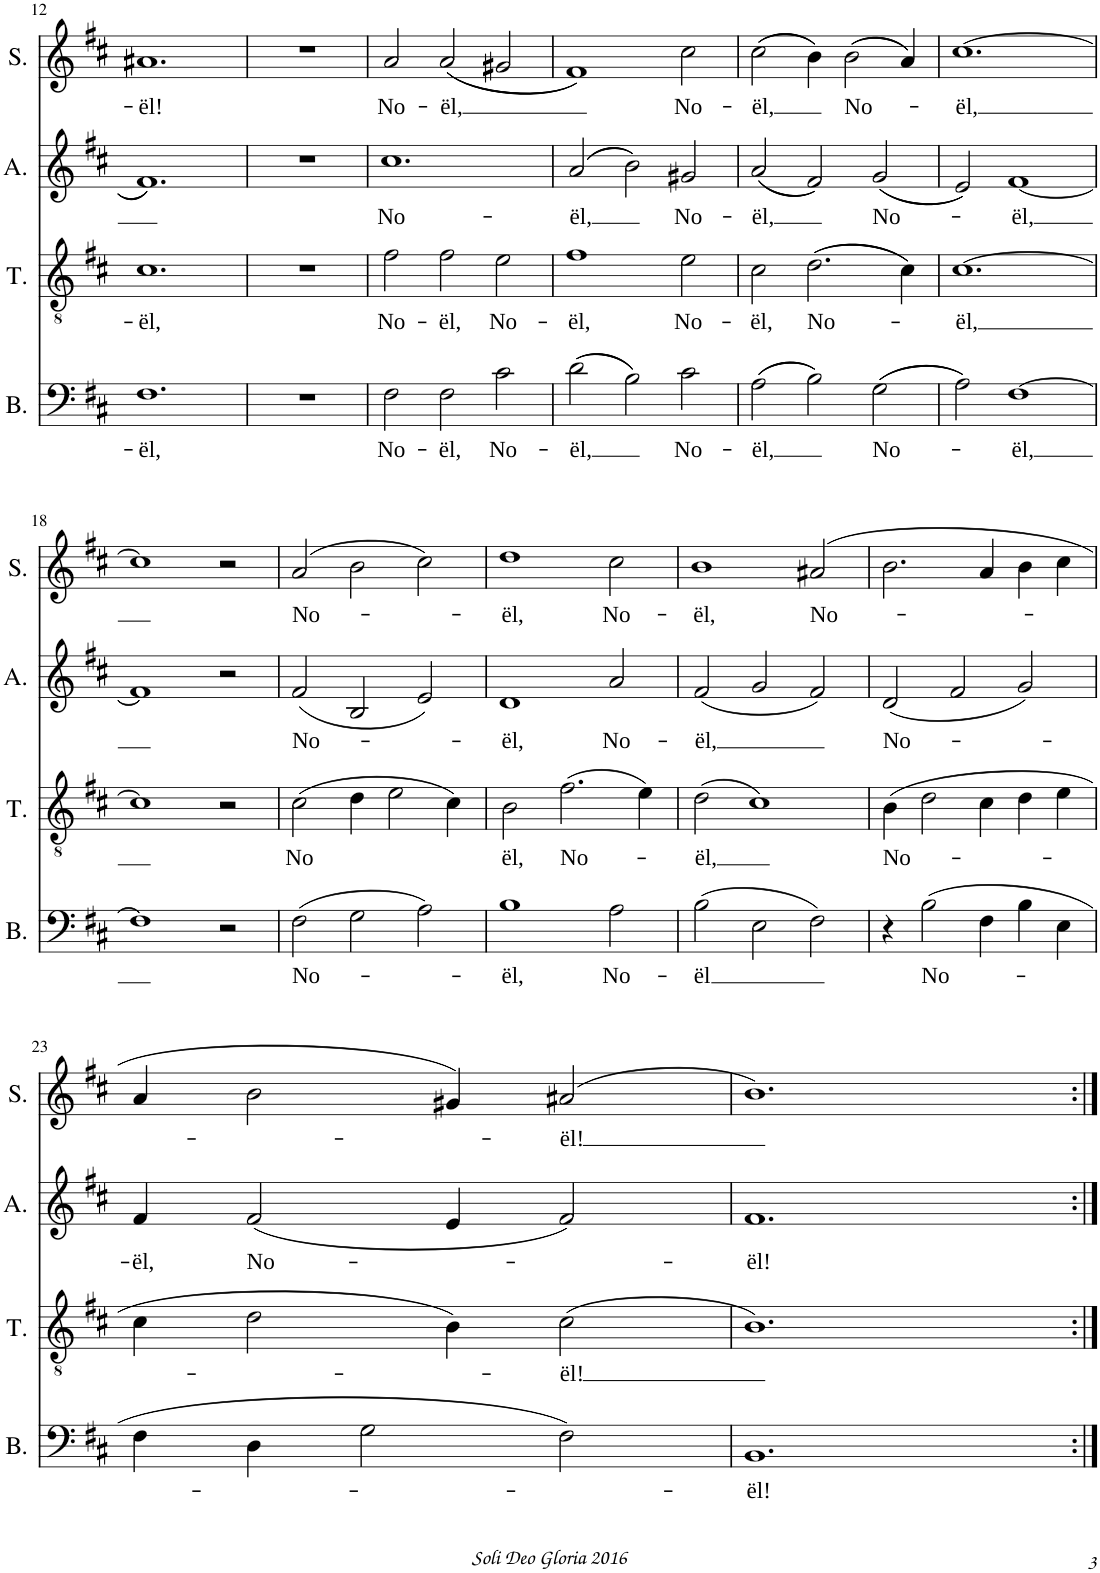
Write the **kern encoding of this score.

**kern	**text	**kern	**text	**kern	**text	**kern	**text
*part4	*part4	*part3	*part3	*part2	*part2	*part1	*part1
*staff4	*staff4	*staff3	*staff3	*staff2	*staff2	*staff1	*staff1
*I"Bass	*	*I"Ténor	*	*I"Alto	*	*I"Soprano	*
*I'B.	*	*I'T.	*	*I'A.	*	*I'S.	*
!!LO:PB:g=z
*clefF4	*	*clefGv2	*	*clefG2	*	*clefG2	*
*k[f#c#]	*	*k[f#c#]	*	*k[f#c#]	*	*k[f#c#]	*
*M3/2	*	*M3/2	*	*M3/2	*	*M3/2	*
=12	=12	=12	=12	=12	=12	=12	=12
!	!LO:LY:b	!	!LO:LY:b	!	!	!	!LO:LY:b
1.F#	-ël,	1.c#	-ël,	1.f#	.	1.a#X	-ël!
=13	=13	=13	=13	=13	=13	=13	=13
1.r	.	1.r	.	1.r	.	1.r	.
=14	=14	=14	=14	=14	=14	=14	=14
!	!LO:LY:b	!	!LO:LY:b	!	!LO:LY:b	!	!LO:LY:b
2F#\	No-	2f#\	No-	1.cc#	No-	2a/	No-
!	!LO:LY:b	!	!LO:LY:b	!	!	!	!LO:LY:b
2F#\	-ël,	2f#\	-ël,	.	.	((2a/	-ël,
!	!LO:LY:b	!	!LO:LY:b	!	!	!	!
2c#\	No-	2e\	No-	.	.	2g#X/	.
=15	=15	=15	=15	=15	=15	=15	=15
!	!LO:LY:b	!	!LO:LY:b	!	!LO:LY:b	!	!
((2d\	-ël,	1f#	-ël,	((2a/	-ël,	1f#))	.
2B\))	.	.	.	2b\))	.	.	.
!	!LO:LY:b	!	!LO:LY:b	!	!LO:LY:b	!	!LO:LY:b
2c#\	No-	2e\	No-	2g#X/	No-	2cc#\	No-
=16	=16	=16	=16	=16	=16	=16	=16
!	!LO:LY:b	!	!LO:LY:b	!	!LO:LY:b	!	!LO:LY:b
((2A\	-ël,	2c#\	-ël,	((2a/	-ël,	((2cc#\	-ël,
!	!	!	!LO:LY:b	!	!	!	!
2B\))	.	((2.d\	No-	2f#/))	.	4b\))	.
!	!	!	!	!	!	!	!LO:LY:b
.	.	.	.	.	.	((2b\	No-
!	!LO:LY:b	!	!	!	!LO:LY:b	!	!
((2G\	No-	.	.	((2g/	No-	.	.
.	.	4c#\))	.	.	.	4a/))	.
=17	=17	=17	=17	=17	=17	=17	=17
!	!	!	!LO:LY:b	!	!	!	!LO:LY:b
2A\))	.	[1.c#	-ël,	2e/))	.	[1.cc#	-ël,
!	!LO:LY:b	!	!	!	!LO:LY:b	!	!
[1F#	-ël,	.	.	[1f#	-ël,	.	.
!!LO:LB:g=z
=18	=18	=18	=18	=18	=18	=18	=18
1F#]	.	1c#]	.	1f#]	.	1cc#]	.
2r	.	2r	.	2r	.	2r	.
=19	=19	=19	=19	=19	=19	=19	=19
!	!LO:LY:b	!	!LO:LY:b	!	!LO:LY:b	!	!LO:LY:b
(2F#\	No-	(2c#\	No	(2f#/	No-	(2a/	No-
2G\	.	4d\	.	2B/	.	2b\	.
.	.	2e\	.	.	.	.	.
2A\)	.	.	.	2e/)	.	2cc#\)	.
.	.	4c#\)	.	.	.	.	.
=20	=20	=20	=20	=20	=20	=20	=20
!	!LO:LY:b	!	!LO:LY:b	!	!LO:LY:b	!	!LO:LY:b
1B	-ël,	2B\	-ël,	1d	-ël,	1dd	-ël,
!	!	!	!LO:LY:b	!	!	!	!
.	.	(2.f#\	No-	.	.	.	.
!	!LO:LY:b	!	!	!	!LO:LY:b	!	!LO:LY:b
2A\	No-	.	.	2a/	No-	2cc#\	No-
.	.	4e\)	.	.	.	.	.
=21	=21	=21	=21	=21	=21	=21	=21
!	!LO:LY:b	!	!LO:LY:b	!	!LO:LY:b	!	!LO:LY:b
(2B\	-ël	(2d\	-ël,	(2f#/	-ël,	1b	-ël,
2E\	.	1c#)	.	2g/	.	.	.
!	!	!	!	!	!	!	!LO:LY:b
2F#\)	.	.	.	2f#/)	.	(2a#X/	No-
=22	=22	=22	=22	=22	=22	=22	=22
!	!	!	!LO:LY:b	!	!LO:LY:b	!	!
4r	.	(4B\	No-	(2d/	No-	2.b\	.
!	!LO:LY:b	!	!	!	!	!	!
(2B\	No-	2d\	.	.	.	.	.
.	.	.	.	2f#/	.	.	.
4F#\	.	4c#\	.	.	.	4a/	.
4B\	.	4d\	.	2g/)	.	4b\	.
4E\	.	4e\	.	.	.	4cc#\	.
!!LO:LB:g=z
=23	=23	=23	=23	=23	=23	=23	=23
!	!	!	!	!	!LO:LY:b	!	!
4F#\	.	4c#\	.	4f#/	-ël,	4a/	.
!	!	!	!	!	!LO:LY:b	!	!
4D\	.	2d\	.	(2f#/	No-	2b\	.
2G\	.	.	.	.	.	.	.
.	.	4B\)	.	4e/	.	4g#X/)	.
!	!	!	!LO:LY:b	!	!	!	!LO:LY:b
2F#\)	.	(2c#\	-ël!	2f#/)	.	(2a#X/	-ël!
=24	=24	=24	=24	=24	=24	=24	=24
!	!LO:LY:b	!	!	!	!LO:LY:b	!	!
1.BB	-ël!	1.B)	.	1.f#	-ël!	1.b)	.
=:|!	=:|!	=:|!	=:|!	=:|!	=:|!	=:|!	=:|!
*-	*-	*-	*-	*-	*-	*-	*-
